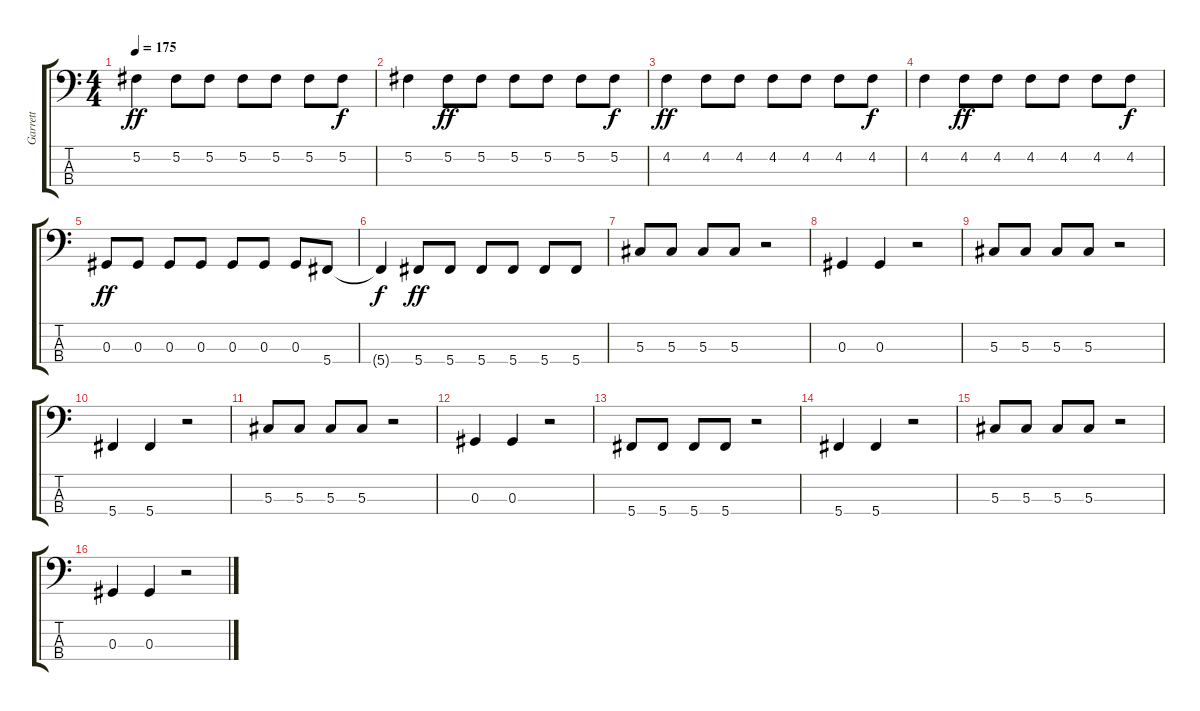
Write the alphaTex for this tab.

\track ("Garrett" "Garrett") {instrument electricbassfinger}
\staff {score tabs}
\tuning (Gb2 Db2 Ab1 Db1) {hide}
\ts (4 4)
\tempo 175
\clef f4
\ks c
5.2.4{dy ff} 5.2.8 5.2.8 5.2.8 5.2.8 5.2.8 5.2.8{dy f} |
5.2.4 5.2.8{dy ff} 5.2.8 5.2.8 5.2.8 5.2.8 5.2.8{dy f} |
4.2.4{dy ff} 4.2.8 4.2.8 4.2.8 4.2.8 4.2.8 4.2.8{dy f} |
4.2.4 4.2.8{dy ff} 4.2.8 4.2.8 4.2.8 4.2.8 4.2.8{dy f} |
0.3.8{dy ff} 0.3.8 0.3.8 0.3.8 0.3.8 0.3.8 0.3.8 5.4.8 |
5.4{t}.4{dy f} 5.4.8{dy ff} 5.4.8 5.4.8 5.4.8 5.4.8 5.4.8 |
5.3.8 5.3.8 5.3.8 5.3.8 r.2 |
0.3.4 0.3.4 r.2 |
5.3.8 5.3.8 5.3.8 5.3.8 r.2 |
5.4.4 5.4.4 r.2 |
5.3.8 5.3.8 5.3.8 5.3.8 r.2 |
0.3.4 0.3.4 r.2 |
5.4.8 5.4.8 5.4.8 5.4.8 r.2 |
5.4.4 5.4.4 r.2 |
5.3.8 5.3.8 5.3.8 5.3.8 r.2 |
0.3.4 0.3.4 r.2
